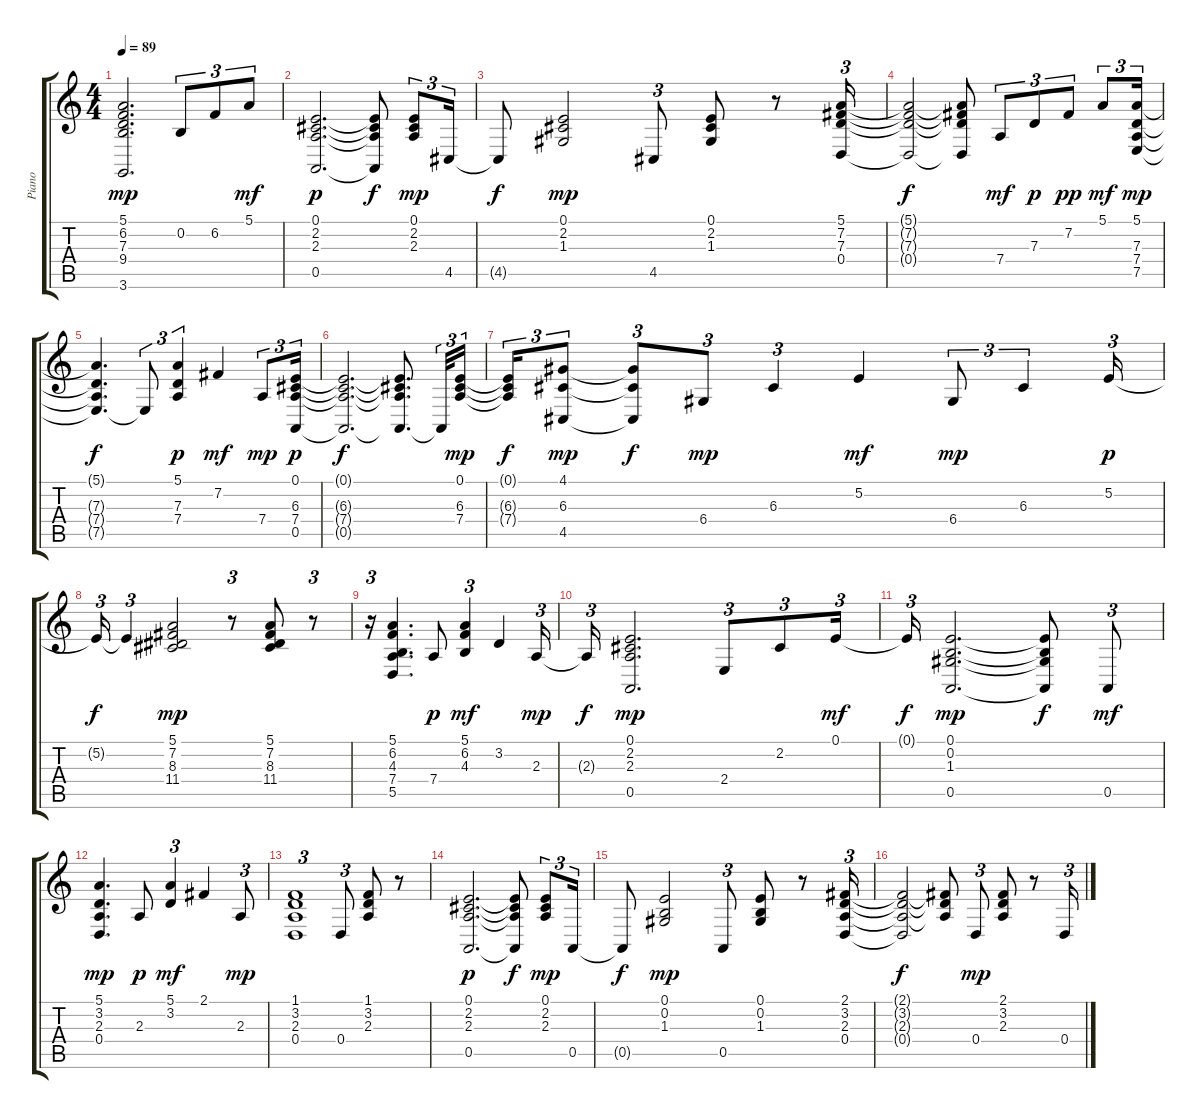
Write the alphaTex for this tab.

\track ("Piano          " "Piano     ") {instrument acousticgrandpiano}
\staff {score tabs}
\tuning (E4 B3 G3 D3 A2 E2) {hide}
\ts (4 4)
\tempo 89
\clef g2
\ks c
(5.1 6.2 7.3 9.4 3.6).2{d dy mp} 0.2.8{tu (3 2)} 6.2.8{tu (3 2)} 5.1.8{tu (3 2) dy mf} |
(0.1 2.2 2.3 0.5).2{d dy p} (0.1{t} 2.2{t} 2.3{t} 0.5{t}).8{dy f} (0.1 2.2 2.3).8{tu (3 2) dy mp} 4.5.16{tu (3 2)} |
4.5{t}.8{dy f} (0.1 2.2 1.3).2{dy mp} 4.5.8{tu (3 2)} (0.1 2.2 1.3).8 r.8 (5.1 7.2 7.3 0.4).16{tu (3 2)} |
(5.1{t} 7.2{t} 7.3{t} 0.4{t}).2{dy f} (5.1{t} 7.2{t} 7.3{t} 0.4{t}).8 7.4.8{tu (3 2) dy mf} 7.3.8{tu (3 2) dy p} 7.2.8{tu (3 2) dy pp} 5.1.8{tu (3 2) dy mf} (5.1 7.3 7.4 7.5).16{tu (3 2) dy mp} |
(5.1{t} 7.3{t} 7.4{t} 7.5{t}).4{d dy f} 7.5{t}.8{tu (3 2)} (5.1 7.3 7.4).4{tu (3 2) dy p} 7.2.4{dy mf} 7.4.8{tu (3 2) dy mp} (0.1 6.3 7.4 0.5).16{tu (3 2) dy p} |
(0.1{t} 6.3{t} 7.4{t} 0.5{t}).2{d dy f} (0.1{t} 6.3{t} 7.4{t} 0.5{t}).8{d} 0.5{t}.32{tu (3 2)} (0.1 6.3 7.4).16{tu (3 2) dy mp} |
(0.1{t} 6.3{t} 7.4{t}).16{tu (3 2) dy f} (4.1 6.3 4.5).8{tu (3 2) dy mp} (4.1{t} 6.3{t} 4.5{t}).8{tu (3 2) dy f} 6.4.8{tu (3 2) dy mp} 6.3.4{tu (3 2)} 5.2.4{dy mf} 6.4.8{tu (3 2) dy mp} 6.3.4{tu (3 2)} 5.2.16{tu (3 2) dy p} |
5.2{t}.16{tu (3 2) dy f} 5.2{t}.4{tu (3 2)} (5.1 7.2 8.3 11.4).2{dy mp} r.8{tu (3 2)} (5.1 7.2 8.3 11.4).8 r.8{tu (3 2)} |
r.16{tu (3 2)} (5.1 6.2 4.3 7.4 5.5).4{d} 7.4.8{dy p} (5.1 6.2 4.3).4{tu (3 2) dy mf} 3.2.4 2.3.16{tu (3 2) dy mp} |
2.3{t}.16{tu (3 2) dy f} (0.1 2.2 2.3 0.5).2{d dy mp} 2.4.8{tu (3 2)} 2.2.8{tu (3 2)} 0.1.16{tu (3 2) dy mf} |
0.1{t}.16{tu (3 2) dy f} (0.1 0.2 1.3 0.5).2{d dy mp} (0.1{t} 0.2{t} 1.3{t} 0.5{t}).8{dy f} 0.5.8{tu (3 2) dy mf} |
(5.1 3.2 2.3 0.4).4{d dy mp} 2.3.8{dy p} (5.1 3.2).4{tu (3 2) dy mf} 2.1.4 2.3.8{tu (3 2) dy mp} |
(1.1 3.2 2.3 0.4).1{tu (3 2)} 0.4.8{tu (3 2)} (1.1 3.2 2.3).8 r.8 |
(0.1 2.2 2.3 0.5).2{d dy p} (0.1{t} 2.2{t} 2.3{t} 0.5{t}).8{dy f} (0.1 2.2 2.3).8{tu (3 2) dy mp} 0.5.16{tu (3 2)} |
0.5{t}.8{dy f} (0.1 0.2 1.3).2{dy mp} 0.5.8{tu (3 2)} (0.1 0.2 1.3).8 r.8 (2.1 3.2 2.3 0.4).16{tu (3 2)} |
(2.1{t} 3.2{t} 2.3{t} 0.4{t}).2{dy f} (2.1{t} 3.2{t} 2.3{t}).8 0.4.8{tu (3 2) dy mp} (2.1 3.2 2.3).8 r.8 0.4.16{tu (3 2)}
